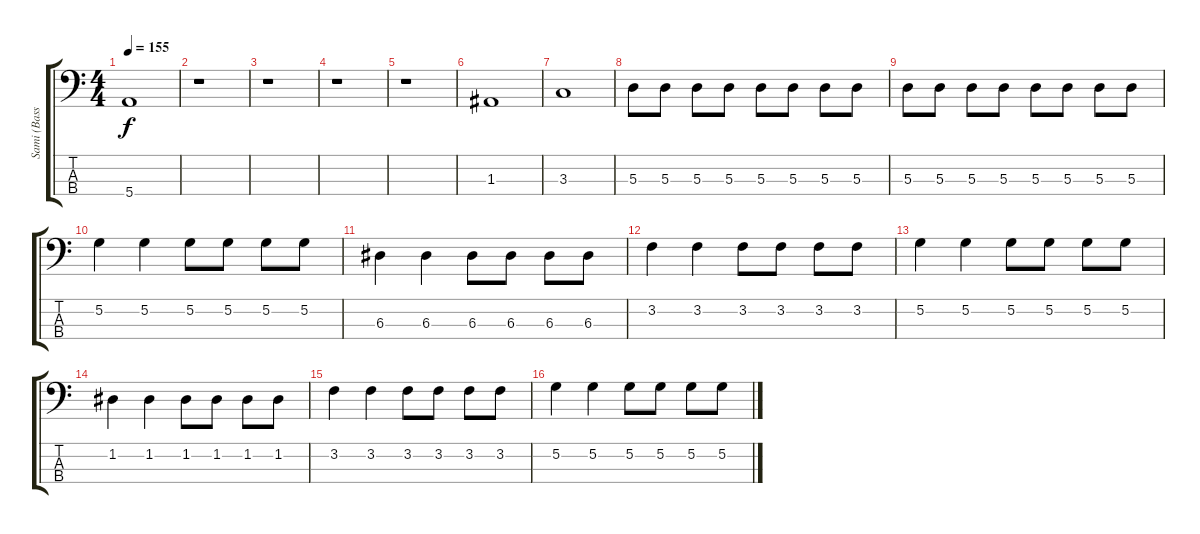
\track ("Sami (Bass)" "Sami (Bass") {instrument electricbasspick}
\staff {score tabs}
\tuning (G2 D2 A1 E1) {hide}
\ts (4 4)
\tempo 155
\clef f4
\ks c
5.4{t}.1{dy f} |
r.1 |
r.1 |
r.1 |
r.1 |
1.3.1 |
3.3.1 |
5.3.8 5.3.8 5.3.8 5.3.8 5.3.8 5.3.8 5.3.8 5.3.8 |
5.3.8 5.3.8 5.3.8 5.3.8 5.3.8 5.3.8 5.3.8 5.3.8 |
5.2.4 5.2.4 5.2.8 5.2.8 5.2.8 5.2.8 |
6.3.4 6.3.4 6.3.8 6.3.8 6.3.8 6.3.8 |
3.2.4 3.2.4 3.2.8 3.2.8 3.2.8 3.2.8 |
5.2.4 5.2.4 5.2.8 5.2.8 5.2.8 5.2.8 |
1.2.4 1.2.4 1.2.8 1.2.8 1.2.8 1.2.8 |
3.2.4 3.2.4 3.2.8 3.2.8 3.2.8 3.2.8 |
5.2.4 5.2.4 5.2.8 5.2.8 5.2.8 5.2.8
